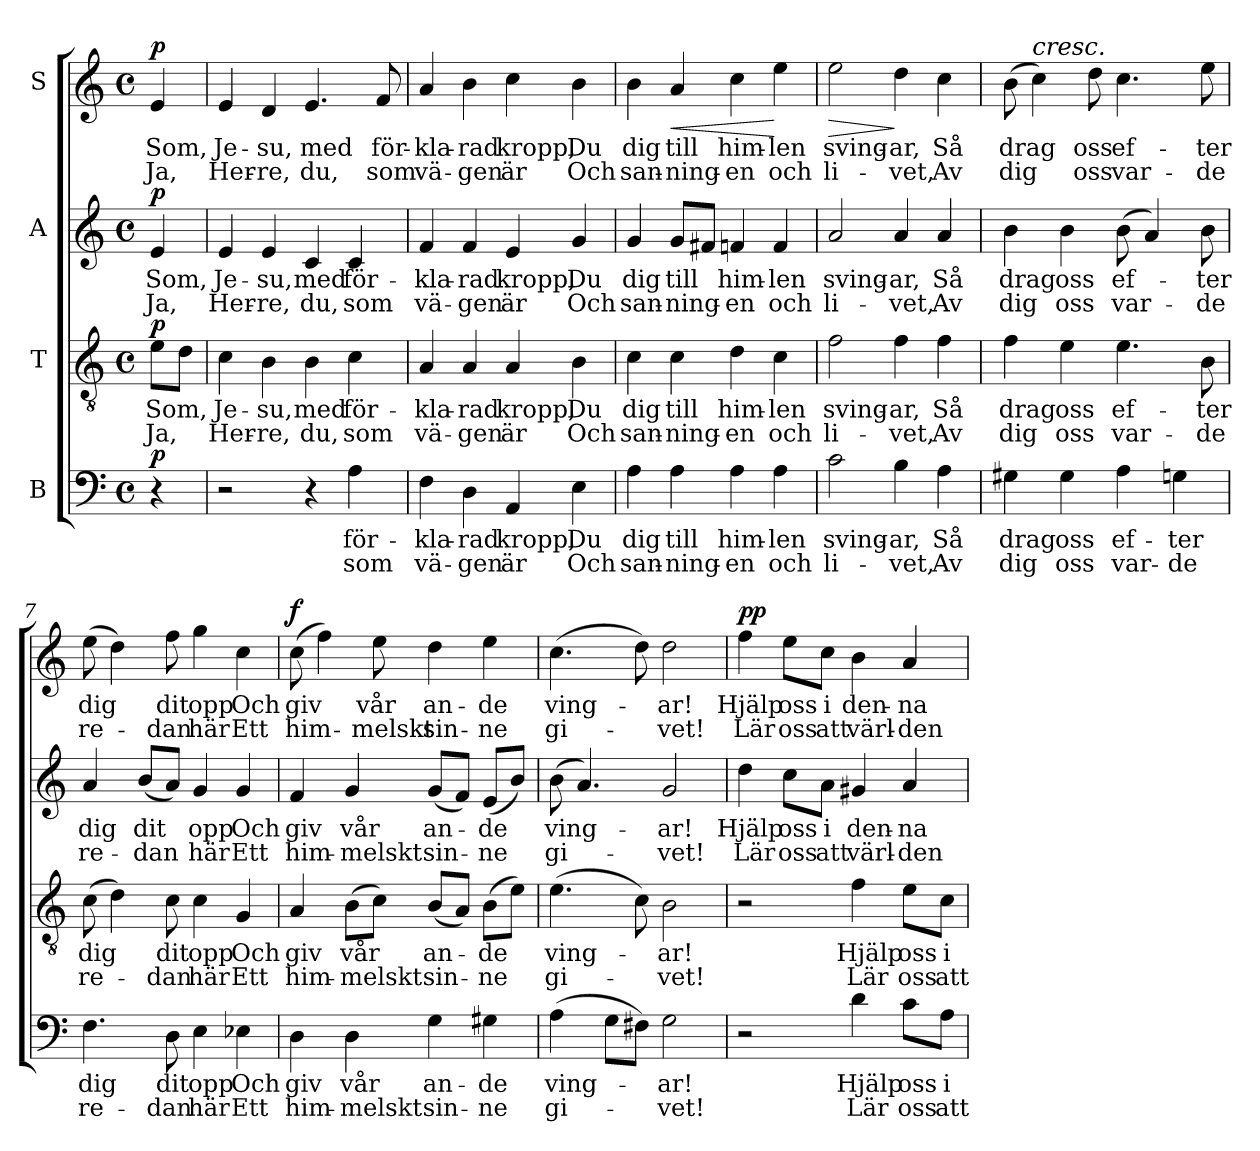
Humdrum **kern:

**kern	**text	**text	**dynam	**kern	**text	**text	**dynam	**kern	**text	**text	**dynam	**kern	**text	**text	**dynam
*part4	*part4	*part4	*part4	*part3	*part3	*part3	*part3	*part2	*part2	*part2	*part2	*part1	*part1	*part1	*part1
*staff4	*staff4	*staff4	*staff4	*staff3	*staff3	*staff3	*staff3	*staff2	*staff2	*staff2	*staff2	*staff1	*staff1	*staff1	*staff1
*I"B	*	*	*	*I"T	*	*	*	*I"A	*	*	*	*I"S	*	*	*
*clefF4	*	*	*	*clefGv2	*	*	*	*clefG2	*	*	*	*clefG2	*	*	*
*k[]	*	*	*	*k[]	*	*	*	*k[]	*	*	*	*k[]	*	*	*
*C:	*	*	*	*C:	*	*	*	*C:	*	*	*	*C:	*	*	*
*M4/4	*	*	*	*M4/4	*	*	*	*M4/4	*	*	*	*M4/4	*	*	*
*met(c)	*	*	*	*met(c)	*	*	*	*met(c)	*	*	*	*met(c)	*	*	*
=1	=1	=1	=1	=1	=1	=1	=1	=1	=1	=1	=1	=1	=1	=1	=1
!	!	!	!LO:DY:b	!	!	!	!LO:DY:b	!	!	!	!LO:DY:b	!	!	!	!LO:DY:b
4r	.	.	p	8e\L	Som,	Ja,	p	4e/	Som,	Ja,	p	4e/	Som,	Ja,	p
.	.	.	.	8d\J	.	.	.	.	.	.	.	.	.	.	.
=2	=2	=2	=2	=2	=2	=2	=2	=2	=2	=2	=2	=2	=2	=2	=2
2r	.	.	.	4c\	Je-	Her-	.	4e/	Je-	Her-	.	4e/	Je-	Her-	.
.	.	.	.	4B\	-su,	-re,	.	4e/	-su,	-re,	.	4d/	-su,	-re,	.
4r	.	.	.	4B\	med	du,	.	4c/	med	du,	.	4.e/	med	du,	.
4A\	för-	som	.	4c\	för-	som	.	4c/	för-	som	.	.	.	.	.
.	.	.	.	.	.	.	.	.	.	.	.	8f/	för-	som	.
=3	=3	=3	=3	=3	=3	=3	=3	=3	=3	=3	=3	=3	=3	=3	=3
4F\	-kla-	vä-	.	4A/	-kla-	vä-	.	4f/	-kla-	vä-	.	4a/	-kla-	vä-	.
4D\	-rad	-gen	.	4A/	-rad	-gen	.	4f/	-rad	-gen	.	4b\	-rad	-gen	.
4AA/	kropp,	är	.	4A/	kropp,	är	.	4e/	kropp,	är	.	4cc\	kropp,	är	.
4E\	Du	Och	.	4B\	Du	Och	.	4g/	Du	Och	.	4b\	Du	Och	.
=4	=4	=4	=4	=4	=4	=4	=4	=4	=4	=4	=4	=4	=4	=4	=4
4A\	dig	san-	.	4c\	dig	san-	.	4g/	dig	san-	.	4b\	dig	san-	.
!	!	!	!	!	!	!	!	!	!	!	!	!	!	!	!LO:HP:b
4A\	till	-ning-	.	4c\	till	-ning-	.	8g/L	till	-ning-	.	4a/	till	-ning-	<
.	.	.	.	.	.	.	.	8f#X/J	.	.	.	.	.	.	.
4A\	him-	-en	.	4d\	him-	-en	.	4fn/	him-	-en	.	4cc\	him-	-en	.
4A\	-len	och	.	4c\	-len	och	.	4f/	-len	och	.	4ee\	-len	och	[
!!LO:LB:g=z
=5	=5	=5	=5	=5	=5	=5	=5	=5	=5	=5	=5	=5	=5	=5	=5
!	!	!	!	!	!	!	!	!	!	!	!	!	!	!	!LO:HP:b
2c\	sving-	li-	.	2f\	sving-	li-	.	2a/	sving-	li-	.	2ee\	sving-	li-	>
4B\	-ar,	-vet,	.	4f\	-ar,	-vet,	.	4a/	-ar,	-vet,	.	4dd\	-ar,	-vet,	]
4A\	Så	Av	.	4f\	Så	Av	.	4a/	Så	Av	.	4cc\	Så	Av	.
=6	=6	=6	=6	=6	=6	=6	=6	=6	=6	=6	=6	=6	=6	=6	=6
4G#X\	drag	dig	.	4f\	drag	dig	.	4b\	drag	dig	.	(8b\	drag	dig	.
!	!	!	!	!	!	!	!	!	!	!	!	!LO:TX:a:i:t=cresc.	!	!	!
.	.	.	.	.	.	.	.	.	.	.	.	4cc\)	.	.	.
4G#\	oss	oss	.	4e\	oss	oss	.	4b\	oss	oss	.	.	.	.	.
.	.	.	.	.	.	.	.	.	.	.	.	8dd\	oss	oss	.
4A\	ef-	var-	.	4.e\	ef-	var-	.	(8b\	ef-	var-	.	4.cc\	ef-	var-	.
.	.	.	.	.	.	.	.	4a/)	.	.	.	.	.	.	.
4Gn\	-ter	-de	.	.	.	.	.	.	.	.	.	.	.	.	.
.	.	.	.	8B\	-ter	-de	.	8b\	-ter	-de	.	8ee\	-ter	-de	.
=7	=7	=7	=7	=7	=7	=7	=7	=7	=7	=7	=7	=7	=7	=7	=7
4.F\	dig	re-	.	(8c\	dig	re-	.	4a/	dig	re-	.	(8ee\	dig	re-	.
.	.	.	.	4d\)	.	.	.	.	.	.	.	4dd\)	.	.	.
.	.	.	.	.	.	.	.	(8b/L	dit	-dan	.	.	.	.	.
8D\	dit	-dan	.	8c\	dit	-dan	.	8a/J)	.	.	.	8ff\	dit	-dan	.
4E\	opp	här	.	4c\	opp	här	.	4g/	opp	här	.	4gg\	opp	här	.
4E-X\	Och	Ett	.	4G/	Och	Ett	.	4g/	Och	Ett	.	4cc\	Och	Ett	.
=8	=8	=8	=8	=8	=8	=8	=8	=8	=8	=8	=8	=8	=8	=8	=8
!	!	!	!	!	!	!	!	!	!	!	!	!	!	!	!LO:DY:a
4D\	giv	him-	.	4A/	giv	him-	.	4f/	giv	him-	.	(8cc\	giv	him-	f
.	.	.	.	.	.	.	.	.	.	.	.	4ff\)	.	.	.
4D\	vår	-melskt	.	(8B\L	vår	-melskt	.	4g/	vår	-melskt	.	.	.	.	.
.	.	.	.	8c\J)	.	.	.	.	.	.	.	8ee\	vår	-melskt	.
4G\	an-	sin-	.	(8B/L	an-	sin-	.	(8g/L	an-	sin-	.	4dd\	an-	sin-	.
.	.	.	.	8A/J)	.	.	.	8f/J)	.	.	.	.	.	.	.
4G#X\	-de	-ne	.	(8B\L	-de	-ne	.	(8e/L	-de	-ne	.	4ee\	-de	-ne	.
.	.	.	.	8e\J)	.	.	.	8b/J)	.	.	.	.	.	.	.
!!LO:PB:g=z
=9	=9	=9	=9	=9	=9	=9	=9	=9	=9	=9	=9	=9	=9	=9	=9
(4A\	ving-	gi-	.	(4.e\	ving-	gi-	.	(8b\	ving-	gi-	.	(4.cc\	ving-	gi-	.
.	.	.	.	.	.	.	.	4.a/)	.	.	.	.	.	.	.
8G\L	.	.	.	.	.	.	.	.	.	.	.	.	.	.	.
8F#X\J)	.	.	.	8c\)	.	.	.	.	.	.	.	8dd\)	.	.	.
2G\	-ar!	-vet!	.	2B\	-ar!	-vet!	.	2g/	-ar!	-vet!	.	2dd\	-ar!	-vet!	.
=10	=10	=10	=10	=10	=10	=10	=10	=10	=10	=10	=10	=10	=10	=10	=10
!	!	!	!	!	!	!	!	!	!	!	!	!	!	!	!LO:DY:a
2r	.	.	.	2r	.	.	.	4dd\	Hjälp	Lär	.	4ff\	Hjälp	Lär	pp
.	.	.	.	.	.	.	.	8cc\L	oss	oss	.	8ee\L	oss	oss	.
.	.	.	.	.	.	.	.	8a\J	i	att	.	8cc\J	i	att	.
4d\	Hjälp	Lär	.	4f\	Hjälp	Lär	.	4g#X/	den-	värl-	.	4b\	den-	värl-	.
8c\L	oss	oss	.	8e\L	oss	oss	.	4a/	-na	-den	.	4a/	-na	-den	.
8A\J	i	att	.	8c\J	i	att	.	.	.	.	.	.	.	.	.
=	=	=	=	=	=	=	=	=	=	=	=	=	=	=	=
*-	*-	*-	*-	*-	*-	*-	*-	*-	*-	*-	*-	*-	*-	*-	*-
